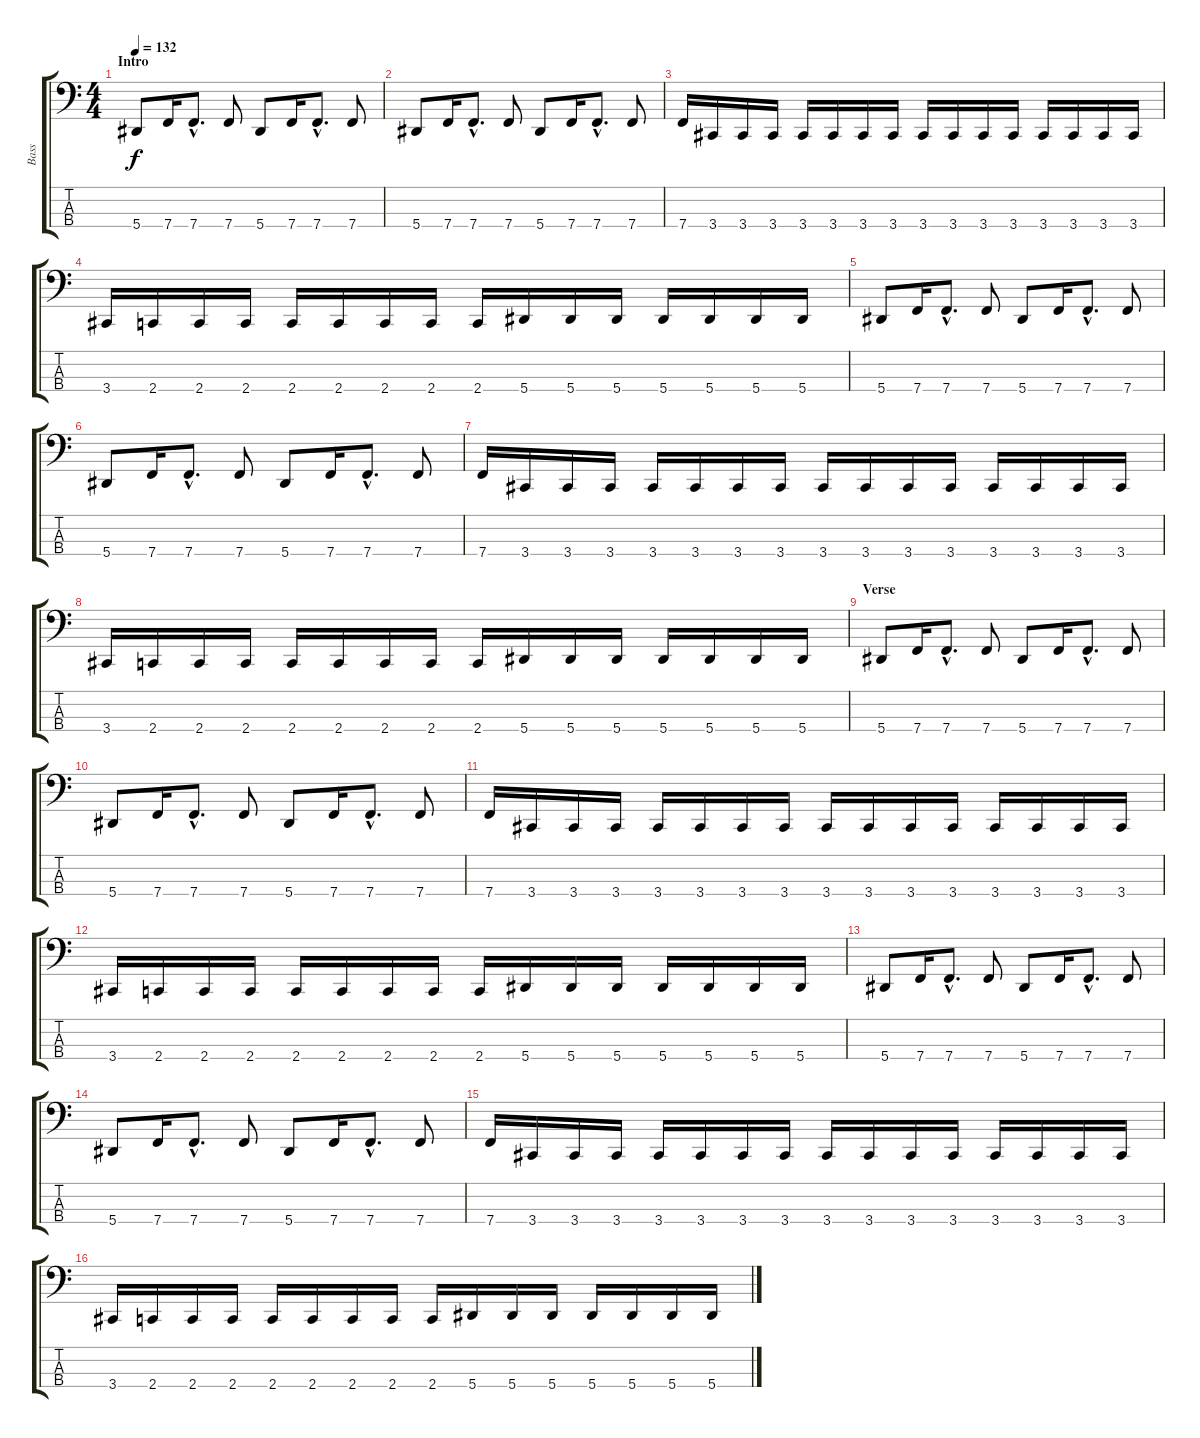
\track ("Bass" "Bass") {instrument slapbass2}
\staff {score tabs}
\tuning (Db2 Ab1 Eb1 Bb0) {hide}
\ts (4 4)
\section ("" "Intro")
\tempo 132
\clef f4
\ks c
5.4.8{dy f instrument slapbass2} 7.4.16 7.4{hac}.8{d} 7.4.8 5.4.8 7.4.16 7.4{hac}.8{d} 7.4.8 |
5.4.8 7.4.16 7.4{hac}.8{d} 7.4.8 5.4.8 7.4.16 7.4{hac}.8{d} 7.4.8 |
7.4.16 3.4.16 3.4.16 3.4.16 3.4.16 3.4.16 3.4.16 3.4.16 3.4.16 3.4.16 3.4.16 3.4.16 3.4.16 3.4.16 3.4.16 3.4.16 |
3.4.16 2.4.16 2.4.16 2.4.16 2.4.16 2.4.16 2.4.16 2.4.16 2.4.16 5.4.16 5.4.16 5.4.16 5.4.16 5.4.16 5.4.16 5.4.16 |
5.4.8 7.4.16 7.4{hac}.8{d} 7.4.8 5.4.8 7.4.16 7.4{hac}.8{d} 7.4.8 |
5.4.8 7.4.16 7.4{hac}.8{d} 7.4.8 5.4.8 7.4.16 7.4{hac}.8{d} 7.4.8 |
7.4.16 3.4.16 3.4.16 3.4.16 3.4.16 3.4.16 3.4.16 3.4.16 3.4.16 3.4.16 3.4.16 3.4.16 3.4.16 3.4.16 3.4.16 3.4.16 |
3.4.16 2.4.16 2.4.16 2.4.16 2.4.16 2.4.16 2.4.16 2.4.16 2.4.16 5.4.16 5.4.16 5.4.16 5.4.16 5.4.16 5.4.16 5.4.16 |
\section ("" "Verse")
5.4.8 7.4.16 7.4{hac}.8{d} 7.4.8 5.4.8 7.4.16 7.4{hac}.8{d} 7.4.8 |
5.4.8 7.4.16 7.4{hac}.8{d} 7.4.8 5.4.8 7.4.16 7.4{hac}.8{d} 7.4.8 |
7.4.16 3.4.16 3.4.16 3.4.16 3.4.16 3.4.16 3.4.16 3.4.16 3.4.16 3.4.16 3.4.16 3.4.16 3.4.16 3.4.16 3.4.16 3.4.16 |
3.4.16 2.4.16 2.4.16 2.4.16 2.4.16 2.4.16 2.4.16 2.4.16 2.4.16 5.4.16 5.4.16 5.4.16 5.4.16 5.4.16 5.4.16 5.4.16 |
5.4.8 7.4.16 7.4{hac}.8{d} 7.4.8 5.4.8 7.4.16 7.4{hac}.8{d} 7.4.8 |
5.4.8 7.4.16 7.4{hac}.8{d} 7.4.8 5.4.8 7.4.16 7.4{hac}.8{d} 7.4.8 |
7.4.16 3.4.16 3.4.16 3.4.16 3.4.16 3.4.16 3.4.16 3.4.16 3.4.16 3.4.16 3.4.16 3.4.16 3.4.16 3.4.16 3.4.16 3.4.16 |
3.4.16 2.4.16 2.4.16 2.4.16 2.4.16 2.4.16 2.4.16 2.4.16 2.4.16 5.4.16 5.4.16 5.4.16 5.4.16 5.4.16 5.4.16 5.4.16
